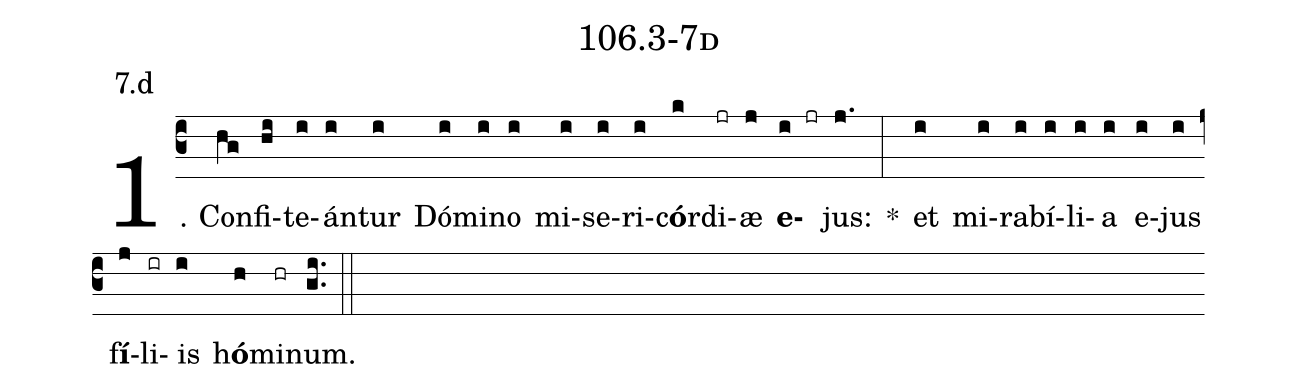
name: 106.3-7d;
annotation: 7.d;
%%
(c3)1. Con(hg)fi(hi)te(i)án(i)tur(i) Dó(i)mi(i)no(i) mi(i)se(i)ri(i)c<b>ó</b>r(k)di(jr)æ(j) <b>e</b>(i jr)jus:(j.) *(:) et(i) mi(i)ra(i)bí(i)li(i)a(i) e(i)jus(i) f<b>í</b>(j)li(ir)is(i) h<b>ó</b>(h)mi(hr)num.(gi..) (::)
